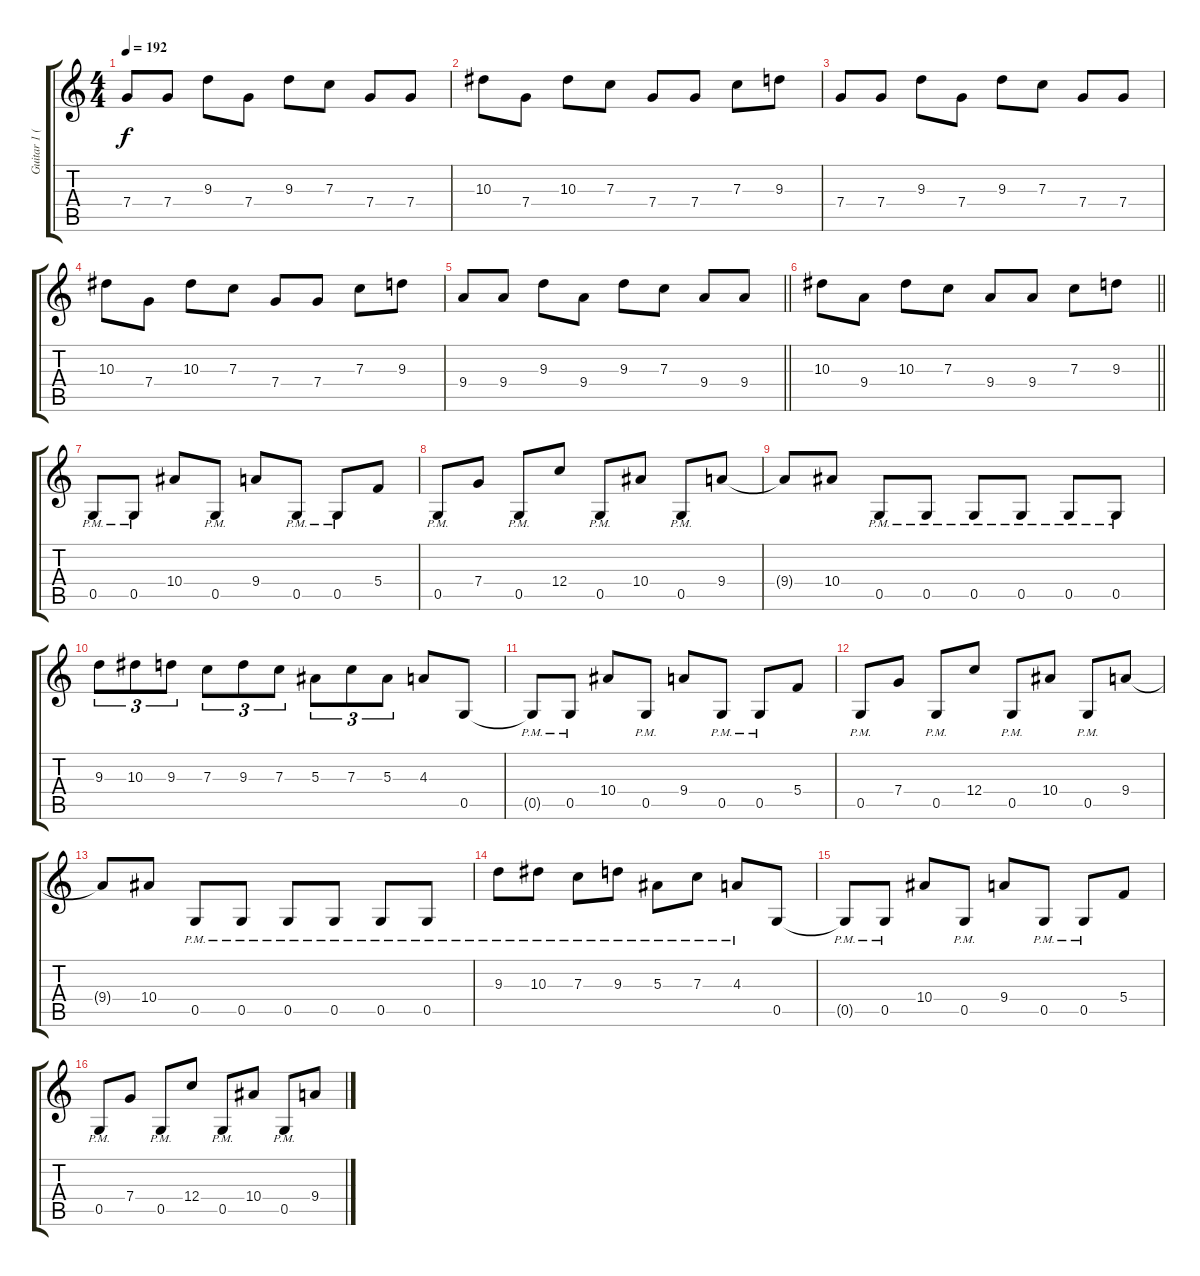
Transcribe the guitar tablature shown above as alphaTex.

\track ("Guitar 1 (Distorted- Tuck)" "Guitar 1 (") {instrument distortionguitar}
\staff {score tabs}
\tuning (D4 A3 F3 C3 G2 C2) {hide}
\ts (4 4)
\tempo 192
\clef g2
\ks c
7.4.8{dy f} 7.4.8 9.3.8 7.4.8 9.3.8 7.3.8 7.4.8 7.4.8 |
10.3.8 7.4.8 10.3.8 7.3.8 7.4.8 7.4.8 7.3.8 9.3.8 |
7.4.8 7.4.8 9.3.8 7.4.8 9.3.8 7.3.8 7.4.8 7.4.8 |
10.3.8 7.4.8 10.3.8 7.3.8 7.4.8 7.4.8 7.3.8 9.3.8 |
\barLineRight lightlight
9.4.8 9.4.8 9.3.8 9.4.8 9.3.8 7.3.8 9.4.8 9.4.8 |
\barLineRight lightlight
10.3.8 9.4.8 10.3.8 7.3.8 9.4.8 9.4.8 7.3.8 9.3.8 |
0.5{pm}.8 0.5{pm}.8 10.4.8 0.5{pm}.8 9.4.8 0.5{pm}.8 0.5{pm}.8 5.4.8 |
0.5{pm}.8 7.4.8 0.5{pm}.8 12.4.8 0.5{pm}.8 10.4.8 0.5{pm}.8 9.4.8 |
9.4{t}.8 10.4.8 0.5{pm}.8 0.5{pm}.8 0.5{pm}.8 0.5{pm}.8 0.5{pm}.8 0.5{pm}.8 |
9.3.8{tu (3 2)} 10.3.8{tu (3 2)} 9.3.8{tu (3 2)} 7.3.8{tu (3 2)} 9.3.8{tu (3 2)} 7.3.8{tu (3 2)} 5.3.8{tu (3 2)} 7.3.8{tu (3 2)} 5.3.8{tu (3 2)} 4.3.8 0.5.8 |
0.5{pm t}.8 0.5{pm}.8 10.4.8 0.5{pm}.8 9.4.8 0.5{pm}.8 0.5{pm}.8 5.4.8 |
0.5{pm}.8 7.4.8 0.5{pm}.8 12.4.8 0.5{pm}.8 10.4.8 0.5{pm}.8 9.4.8 |
9.4{t}.8 10.4.8 0.5{pm}.8 0.5{pm}.8 0.5{pm}.8 0.5{pm}.8 0.5{pm}.8 0.5{pm}.8 |
9.3{pm}.8 10.3{pm}.8 7.3{pm}.8 9.3{pm}.8 5.3{pm}.8 7.3{pm}.8 4.3{pm}.8 0.5.8 |
0.5{pm t}.8 0.5{pm}.8 10.4.8 0.5{pm}.8 9.4.8 0.5{pm}.8 0.5{pm}.8 5.4.8 |
0.5{pm}.8 7.4.8 0.5{pm}.8 12.4.8 0.5{pm}.8 10.4.8 0.5{pm}.8 9.4.8
